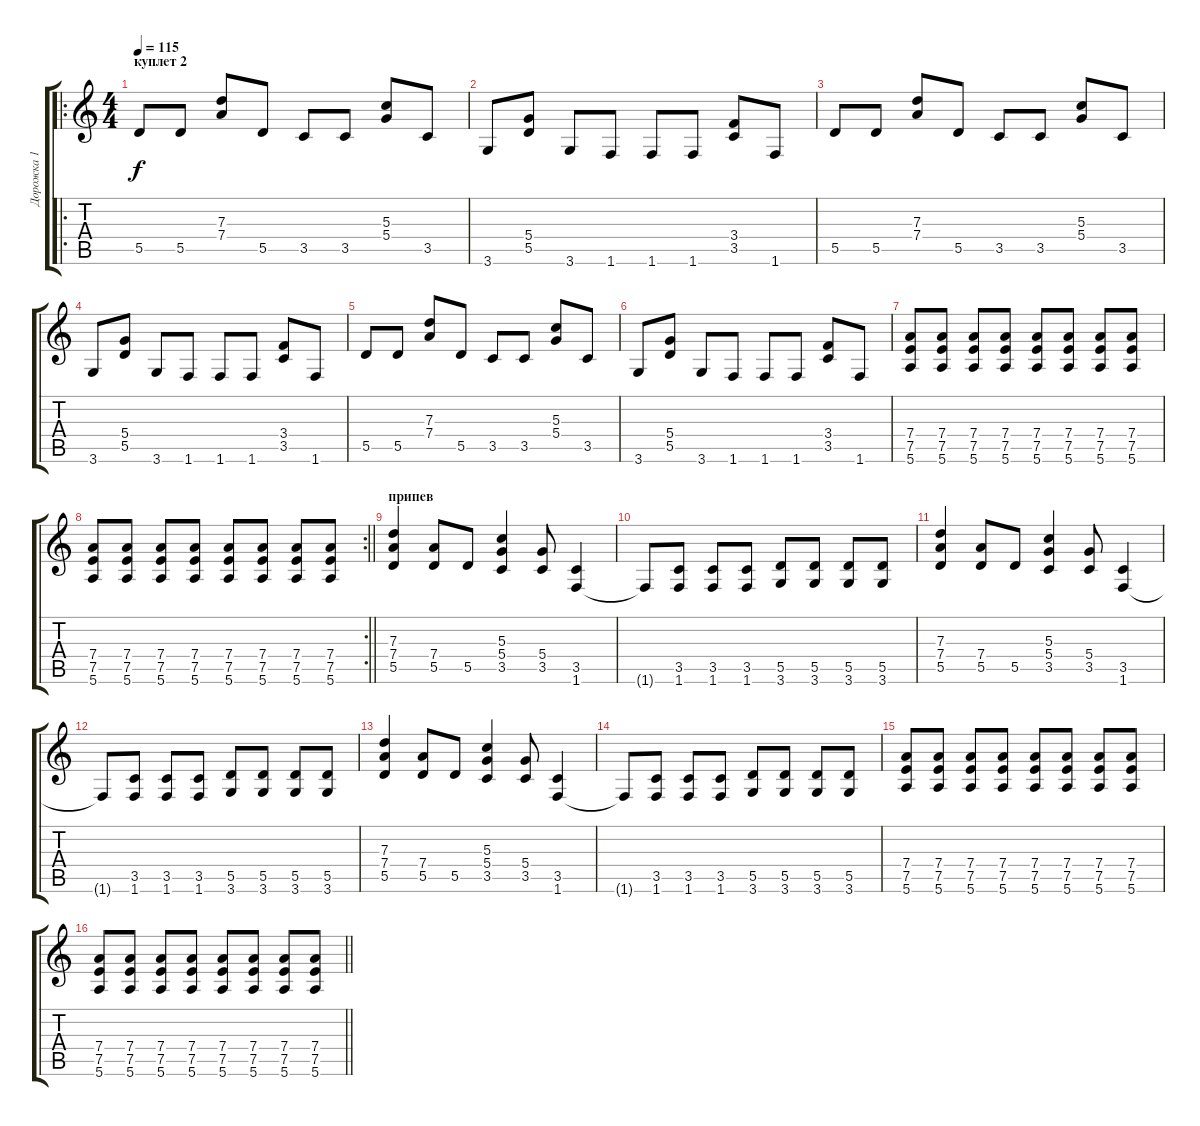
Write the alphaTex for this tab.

\track ("Дорожка 1" "Дорожка 1") {instrument electricguitarclean}
\staff {score tabs}
\tuning (E4 B3 G3 D3 A2 E2) {hide}
\ro
\ts (4 4)
\section ("" "куплет 2")
\tempo 115
\clef g2
\ks c
5.5.8{dy f instrument electricguitarclean} 5.5.8 (7.3 7.4).8 5.5.8 3.5.8 3.5.8 (5.3 5.4).8 3.5.8 |
3.6.8 (5.4 5.5).8 3.6.8 1.6.8 1.6.8 1.6.8 (3.4 3.5).8 1.6.8 |
5.5.8 5.5.8 (7.3 7.4).8 5.5.8 3.5.8 3.5.8 (5.3 5.4).8 3.5.8 |
3.6.8 (5.4 5.5).8 3.6.8 1.6.8 1.6.8 1.6.8 (3.4 3.5).8 1.6.8 |
5.5.8 5.5.8 (7.3 7.4).8 5.5.8 3.5.8 3.5.8 (5.3 5.4).8 3.5.8 |
3.6.8 (5.4 5.5).8 3.6.8 1.6.8 1.6.8 1.6.8 (3.4 3.5).8 1.6.8 |
(7.4 7.5 5.6).8 (7.4 7.5 5.6).8 (7.4 7.5 5.6).8 (7.4 7.5 5.6).8 (7.4 7.5 5.6).8 (7.4 7.5 5.6).8 (7.4 7.5 5.6).8 (7.4 7.5 5.6).8 |
\rc 2
\barLineRight lightlight
(7.4 7.5 5.6).8 (7.4 7.5 5.6).8 (7.4 7.5 5.6).8 (7.4 7.5 5.6).8 (7.4 7.5 5.6).8 (7.4 7.5 5.6).8 (7.4 7.5 5.6).8 (7.4 7.5 5.6).8 |
\section ("" "припев")
(7.3 7.4 5.5).4{instrument overdrivenguitar} (7.4 5.5).8 5.5.8 (5.3 5.4 3.5).4 (5.4 3.5).8 (3.5 1.6).4 |
1.6{t}.8 (3.5 1.6).8 (3.5 1.6).8 (3.5 1.6).8 (5.5 3.6).8 (5.5 3.6).8 (5.5 3.6).8 (5.5 3.6).8 |
(7.3 7.4 5.5).4 (7.4 5.5).8 5.5.8 (5.3 5.4 3.5).4 (5.4 3.5).8 (3.5 1.6).4 |
1.6{t}.8 (3.5 1.6).8 (3.5 1.6).8 (3.5 1.6).8 (5.5 3.6).8 (5.5 3.6).8 (5.5 3.6).8 (5.5 3.6).8 |
(7.3 7.4 5.5).4 (7.4 5.5).8 5.5.8 (5.3 5.4 3.5).4 (5.4 3.5).8 (3.5 1.6).4 |
1.6{t}.8 (3.5 1.6).8 (3.5 1.6).8 (3.5 1.6).8 (5.5 3.6).8 (5.5 3.6).8 (5.5 3.6).8 (5.5 3.6).8 |
(7.4 7.5 5.6).8 (7.4 7.5 5.6).8 (7.4 7.5 5.6).8 (7.4 7.5 5.6).8 (7.4 7.5 5.6).8 (7.4 7.5 5.6).8 (7.4 7.5 5.6).8 (7.4 7.5 5.6).8 |
\barLineRight lightlight
(7.4 7.5 5.6).8 (7.4 7.5 5.6).8 (7.4 7.5 5.6).8 (7.4 7.5 5.6).8 (7.4 7.5 5.6).8 (7.4 7.5 5.6).8 (7.4 7.5 5.6).8 (7.4 7.5 5.6).8
